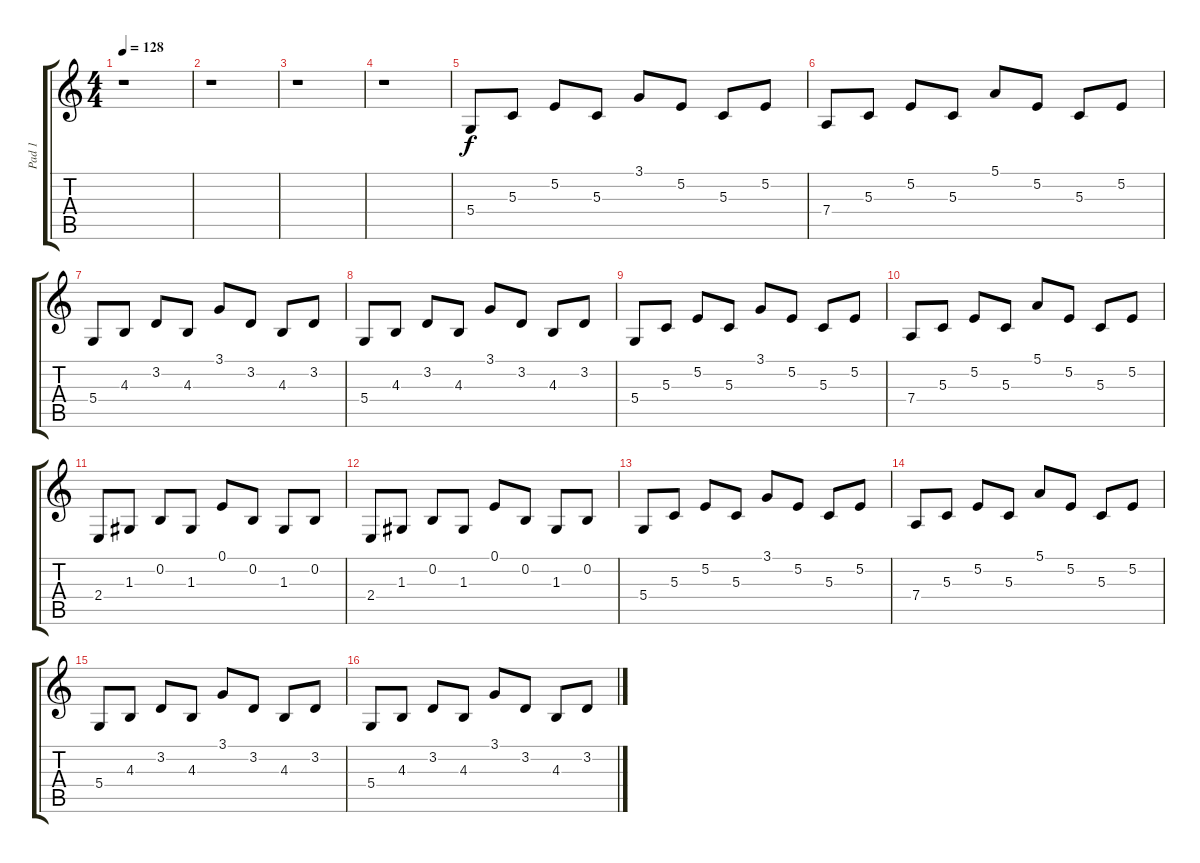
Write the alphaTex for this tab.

\track ("Pad 1" "Pad 1") {instrument pad4choir}
\staff {score tabs}
\tuning (E4 B3 G3 D3 A2 E2) {hide}
\ts (4 4)
\tempo 128
\clef g2
\ks c
r.1{dy f} |
r.1 |
r.1 |
r.1 |
5.4.8 5.3.8 5.2.8 5.3.8 3.1.8 5.2.8 5.3.8 5.2.8 |
7.4.8 5.3.8 5.2.8 5.3.8 5.1.8 5.2.8 5.3.8 5.2.8 |
5.4.8 4.3.8 3.2.8 4.3.8 3.1.8 3.2.8 4.3.8 3.2.8 |
5.4.8 4.3.8 3.2.8 4.3.8 3.1.8 3.2.8 4.3.8 3.2.8 |
5.4.8 5.3.8 5.2.8 5.3.8 3.1.8 5.2.8 5.3.8 5.2.8 |
7.4.8 5.3.8 5.2.8 5.3.8 5.1.8 5.2.8 5.3.8 5.2.8 |
2.4.8 1.3.8 0.2.8 1.3.8 0.1.8 0.2.8 1.3.8 0.2.8 |
2.4.8 1.3.8 0.2.8 1.3.8 0.1.8 0.2.8 1.3.8 0.2.8 |
5.4.8 5.3.8 5.2.8 5.3.8 3.1.8 5.2.8 5.3.8 5.2.8 |
7.4.8 5.3.8 5.2.8 5.3.8 5.1.8 5.2.8 5.3.8 5.2.8 |
5.4.8 4.3.8 3.2.8 4.3.8 3.1.8 3.2.8 4.3.8 3.2.8 |
5.4.8 4.3.8 3.2.8 4.3.8 3.1.8 3.2.8 4.3.8 3.2.8
